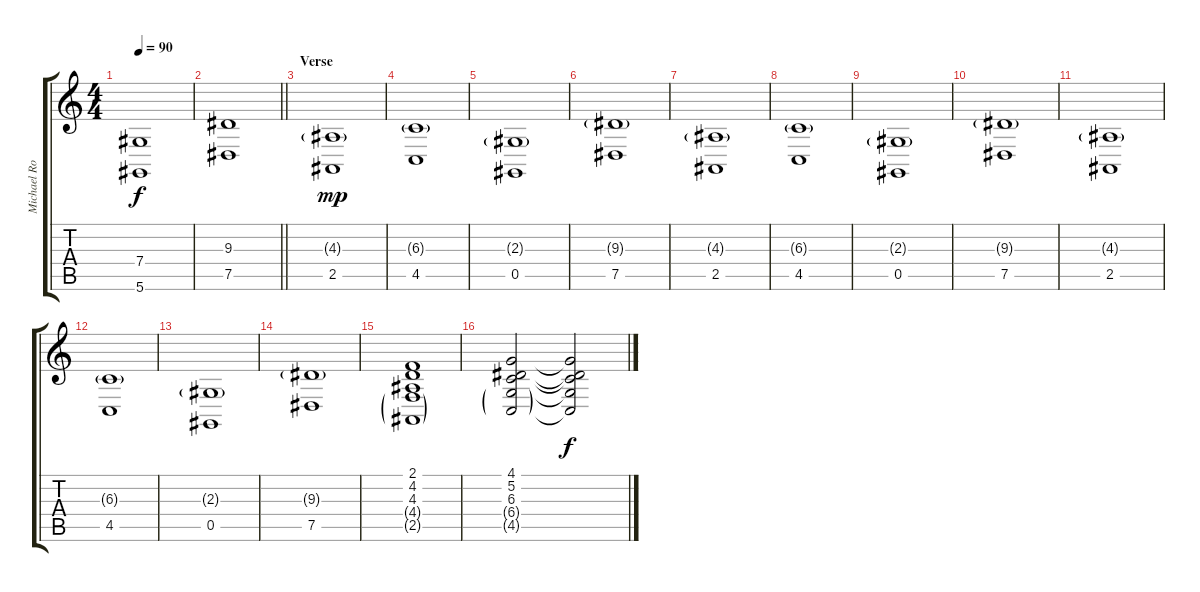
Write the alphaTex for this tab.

\track ("Michael Rodenberg (Keyboard)" "Michael Ro") {instrument stringensemble1}
\staff {score tabs}
\tuning (Eb4 Bb3 Gb3 Db3 Ab2 Eb2) {hide}
\ts (4 4)
\tempo 90
\clef g2
\ks c
(7.4 5.6).1{dy f} |
\barLineRight lightlight
(9.3 7.5).1 |
\section ("" "Verse")
(4.3{g} 2.5).1{dy mp} |
(6.3{g} 4.5).1 |
(2.3{g} 0.5).1 |
(9.3{g} 7.5).1 |
(4.3{g} 2.5).1 |
(6.3{g} 4.5).1 |
(2.3{g} 0.5).1 |
(9.3{g} 7.5).1 |
(4.3{g} 2.5).1 |
(6.3{g} 4.5).1 |
(2.3{g} 0.5).1 |
(9.3{g} 7.5).1 |
(2.1 4.2 4.3 4.4{g} 2.5{g}).1 |
(4.1 5.2 6.3 6.4{g} 4.5{g}).2{volume 11} (4.1{t} 5.2{t} 6.3{t} 6.4{t} 4.5{t}).2{dy f volume 12}
